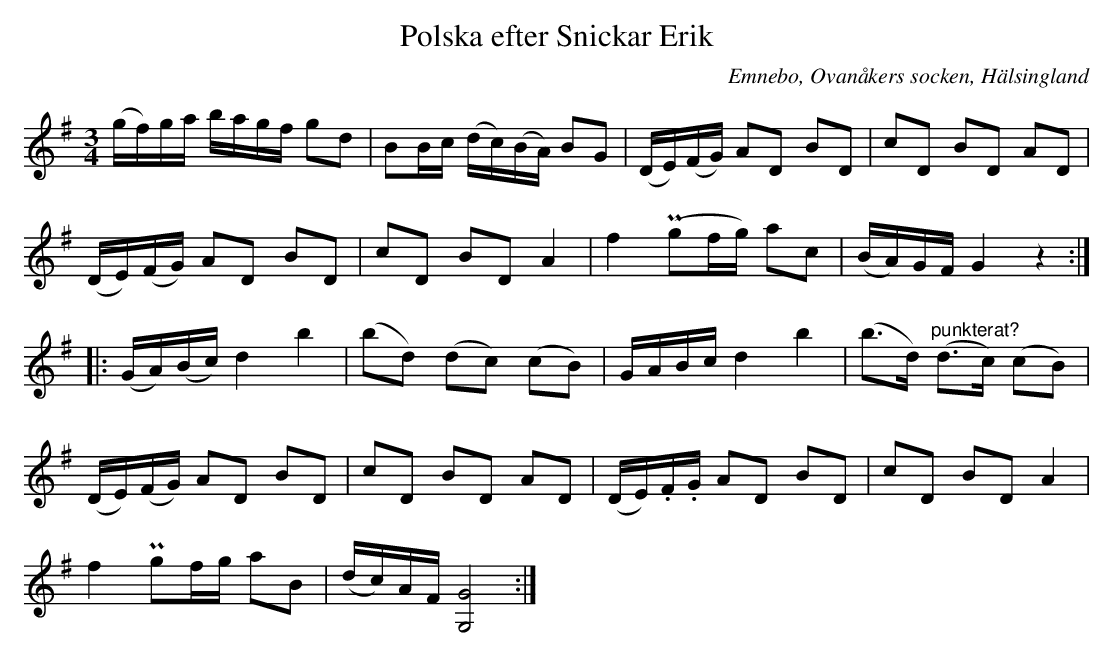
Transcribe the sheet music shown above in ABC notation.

X:1
T: Polska efter Snickar Erik
O: Emnebo, Ovanåkers socken, Hälsingland
M: 3/4
L: 1/16
K: G
(gf)ga bagf g2d2 | B2Bc (dc)(BA) B2G2 | (DE)(FG) A2D2 B2D2 | c2D2 B2D2 A2D2 |
(DE)(FG) A2D2 B2D2 | c2D2 B2D2 A4 | f4 (Pg2fg) a2c2 | (BA)GF G4 z4 ::
(GA)(Bc) d4 b4 | (b2d2) (d2c2) (c2B2) | GABc d4 b4 | (b2>d2) "^punkterat?"(d2>c2) (c2B2) |
(DE)(FG) A2D2 B2D2 | c2D2 B2D2 A2D2 | (DE).F.G A2D2 B2D2 | c2D2 B2D2 A4 |
f4 Pg2fg a2B2 | (dc)AF [GG,]8 :|
